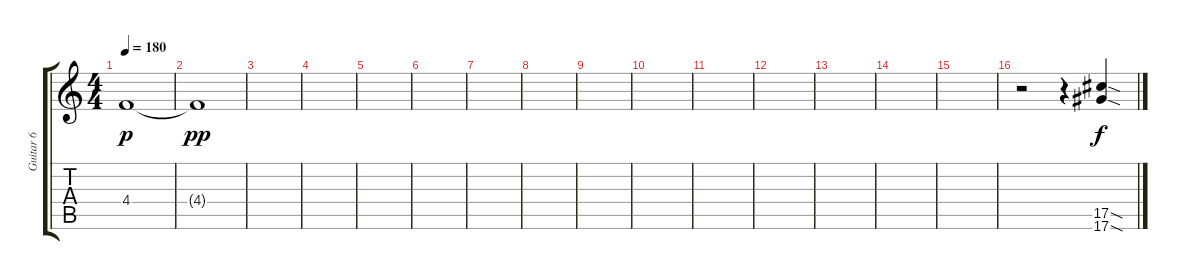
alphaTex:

\track ("Guitar 6" "Guitar 6") {instrument distortionguitar}
\staff {score tabs}
\tuning (Eb4 Bb3 Gb3 Db3 Ab2 Eb2) {hide}
\ts (4 4)
\tempo 180
\clef g2
\ks c
4.4{t}.1{dy p} |
4.4{t}.1{dy pp} |
|
|
|
|
|
|
|
|
|
|
|
|
|
r.2 r.4 (17.5{sod} 17.6{sod}).4{dy f}
